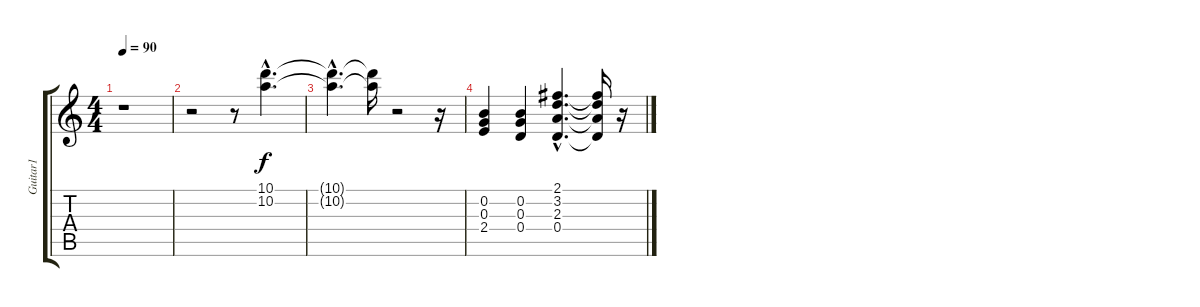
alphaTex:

\track ("Guitar1" "Guitar1") {instrument distortionguitar}
\staff {score tabs}
\tuning (E4 B3 G3 D3 A2 E2) {hide}
\ts (4 4)
\tempo 90
\clef g2
\ks c
r.1{dy f} |
r.2 r.8 (10.1{hac} 10.2{hac}).4{d} |
(10.1{hac t} 10.2{hac t}).4{d} (10.1{t} 10.2{t}).16 r.2 r.16 |
(0.2 0.3 2.4).4 (0.2 0.3 0.4).4 (2.1{hac} 3.2{hac} 2.3{hac} 0.4{hac}).4{d} (2.1{t} 3.2{t} 2.3{t} 0.4{t}).16 r.16
